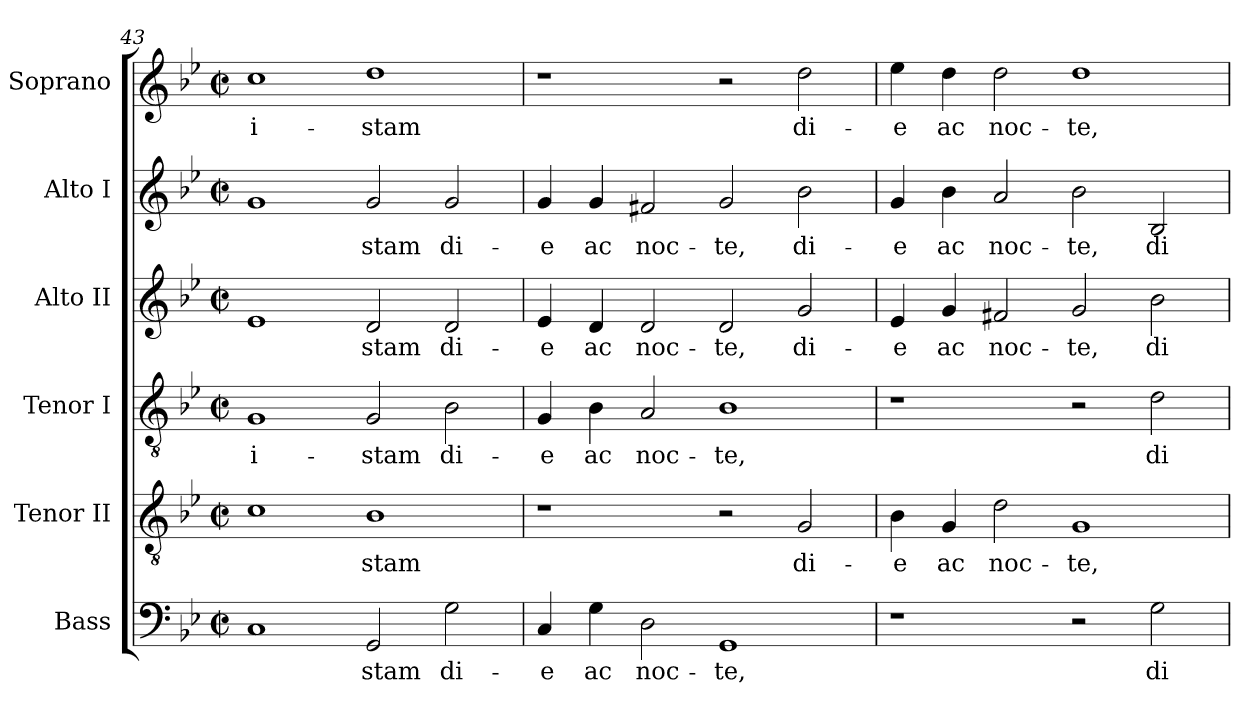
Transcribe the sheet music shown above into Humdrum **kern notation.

**kern	**text	**kern	**text	**kern	**text	**kern	**text	**kern	**text	**kern	**text
*part6	*part6	*part5	*part5	*part4	*part4	*part3	*part3	*part2	*part2	*part1	*part1
*staff6	*staff6	*staff5	*staff5	*staff4	*staff4	*staff3	*staff3	*staff2	*staff2	*staff1	*staff1
*I"Bass	*	*I"Tenor II	*	*I"Tenor I	*	*I"Alto II	*	*I"Alto I	*	*I"Soprano	*
*I'B	*	*	*	*I'T	*	*I'A	*	*	*	*	*
*clefF4	*	*clefGv2	*	*clefGv2	*	*clefG2	*	*clefG2	*	*clefG2	*
*k[b-e-]	*	*k[b-e-]	*	*k[b-e-]	*	*k[b-e-]	*	*k[b-e-]	*	*k[b-e-]	*
*B-:	*	*B-:	*	*B-:	*	*B-:	*	*B-:	*	*B-:	*
*M2/2	*	*M2/2	*	*M2/2	*	*M2/2	*	*M2/2	*	*M2/2	*
*met(c|)	*	*met(c|)	*	*met(c|)	*	*met(c|)	*	*met(c|)	*	*met(c|)	*
=43	=43	=43	=43	=43	=43	=43	=43	=43	=43	=43	=43
!	!	!	!	!	!LO:LY:b:color=#000000	!	!	!	!	!	!
!	!	!	!	!	!	!	!	!	!	!	!LO:LY:b:color=#000000
1Ci	.	1ci	.	1Gi	i-	1e-i	.	1gi	.	1cci	i-
!	!LO:LY:b:color=#000000	!	!	!	!	!	!	!	!	!	!
!	!	!	!LO:LY:b:color=#000000	!	!	!	!	!	!	!	!
!	!	!	!	!	!LO:LY:b:color=#000000	!	!	!	!	!	!
!	!	!	!	!	!	!	!LO:LY:b:color=#000000	!	!	!	!
!	!	!	!	!	!	!	!	!	!LO:LY:b:color=#000000	!	!
!	!	!	!	!	!	!	!	!	!	!	!LO:LY:b:color=#000000
2GGi/	-stam	1B-i	-stam	2Gi/	-stam	2di/	-stam	2gi/	-stam	1ddi	-stam
!	!LO:LY:b:color=#000000	!	!	!	!	!	!	!	!	!	!
!	!	!	!	!	!LO:LY:b:color=#000000	!	!	!	!	!	!
!	!	!	!	!	!	!	!LO:LY:b:color=#000000	!	!	!	!
!	!	!	!	!	!	!	!	!	!LO:LY:b:color=#000000	!	!
2Gi\	di-	.	.	2B-i\	di-	2di/	di-	2gi/	di-	.	.
=44	=44	=44	=44	=44	=44	=44	=44	=44	=44	=44	=44
!	!LO:LY:b:color=#000000	!	!	!	!	!	!	!	!	!	!
!	!	!	!	!	!LO:LY:b:color=#000000	!	!	!	!	!	!
!	!	!	!	!	!	!	!LO:LY:b:color=#000000	!	!	!	!
!	!	!	!	!	!	!	!	!	!LO:LY:b:color=#000000	!	!
4Ci/	-e	1r	.	4Gi/	-e	4e-i/	-e	4gi/	-e	1r	.
!	!LO:LY:b:color=#000000	!	!	!	!	!	!	!	!	!	!
!	!	!	!	!	!LO:LY:b:color=#000000	!	!	!	!	!	!
!	!	!	!	!	!	!	!LO:LY:b:color=#000000	!	!	!	!
!	!	!	!	!	!	!	!	!	!LO:LY:b:color=#000000	!	!
4Gi\	ac	.	.	4B-i\	ac	4di/	ac	4gi/	ac	.	.
!	!LO:LY:b:color=#000000	!	!	!	!	!	!	!	!	!	!
!	!	!	!	!	!LO:LY:b:color=#000000	!	!	!	!	!	!
!	!	!	!	!	!	!	!LO:LY:b:color=#000000	!	!	!	!
!	!	!	!	!	!	!	!	!	!LO:LY:b:color=#000000	!	!
2Di\	noc-	.	.	2Ai/	noc-	2di/	noc-	2f#Xi/	noc-	.	.
!	!LO:LY:b:color=#000000	!	!	!	!	!	!	!	!	!	!
!	!	!	!	!	!LO:LY:b:color=#000000	!	!	!	!	!	!
!	!	!	!	!	!	!	!LO:LY:b:color=#000000	!	!	!	!
!	!	!	!	!	!	!	!	!	!LO:LY:b:color=#000000	!	!
1GGi	-te,	2r	.	1B-i	-te,	2di/	-te,	2gi/	-te,	2r	.
!	!	!	!LO:LY:b:color=#000000	!	!	!	!	!	!	!	!
!	!	!	!	!	!	!	!LO:LY:b:color=#000000	!	!	!	!
!	!	!	!	!	!	!	!	!	!LO:LY:b:color=#000000	!	!
!	!	!	!	!	!	!	!	!	!	!	!LO:LY:b:color=#000000
.	.	2Gi/	di-	.	.	2gi/	di-	2b-i\	di-	2ddi\	di-
!!LO:LB:g=z
=45	=45	=45	=45	=45	=45	=45	=45	=45	=45	=45	=45
!	!	!	!LO:LY:b:color=#000000	!	!	!	!	!	!	!	!
!	!	!	!	!	!	!	!LO:LY:b:color=#000000	!	!	!	!
!	!	!	!	!	!	!	!	!	!LO:LY:b:color=#000000	!	!
!	!	!	!	!	!	!	!	!	!	!	!LO:LY:b:color=#000000
1r	.	4B-i\	-e	1r	.	4e-i/	-e	4gi/	-e	4ee-i\	-e
!	!	!	!LO:LY:b:color=#000000	!	!	!	!	!	!	!	!
!	!	!	!	!	!	!	!LO:LY:b:color=#000000	!	!	!	!
!	!	!	!	!	!	!	!	!	!LO:LY:b:color=#000000	!	!
!	!	!	!	!	!	!	!	!	!	!	!LO:LY:b:color=#000000
.	.	4Gi/	ac	.	.	4gi/	ac	4b-i\	ac	4ddi\	ac
!	!	!	!LO:LY:b:color=#000000	!	!	!	!	!	!	!	!
!	!	!	!	!	!	!	!LO:LY:b:color=#000000	!	!	!	!
!	!	!	!	!	!	!	!	!	!LO:LY:b:color=#000000	!	!
!	!	!	!	!	!	!	!	!	!	!	!LO:LY:b:color=#000000
.	.	2di\	noc-	.	.	2f#Xi/	noc-	2ai/	noc-	2ddi\	noc-
!	!	!	!LO:LY:b:color=#000000	!	!	!	!	!	!	!	!
!	!	!	!	!	!	!	!LO:LY:b:color=#000000	!	!	!	!
!	!	!	!	!	!	!	!	!	!LO:LY:b:color=#000000	!	!
!	!	!	!	!	!	!	!	!	!	!	!LO:LY:b:color=#000000
2r	.	1Gi	-te,	2r	.	2gi/	-te,	2b-i\	-te,	1ddi	-te,
!	!LO:LY:b:color=#000000	!	!	!	!	!	!	!	!	!	!
!	!	!	!	!	!LO:LY:b:color=#000000	!	!	!	!	!	!
!	!	!	!	!	!	!	!LO:LY:b:color=#000000	!	!	!	!
!	!	!	!	!	!	!	!	!	!LO:LY:b:color=#000000	!	!
2Gi\	di-	.	.	2di\	di-	2b-i\	di-	2B-i/	di-	.	.
=	=	=	=	=	=	=	=	=	=	=	=
*-	*-	*-	*-	*-	*-	*-	*-	*-	*-	*-	*-
